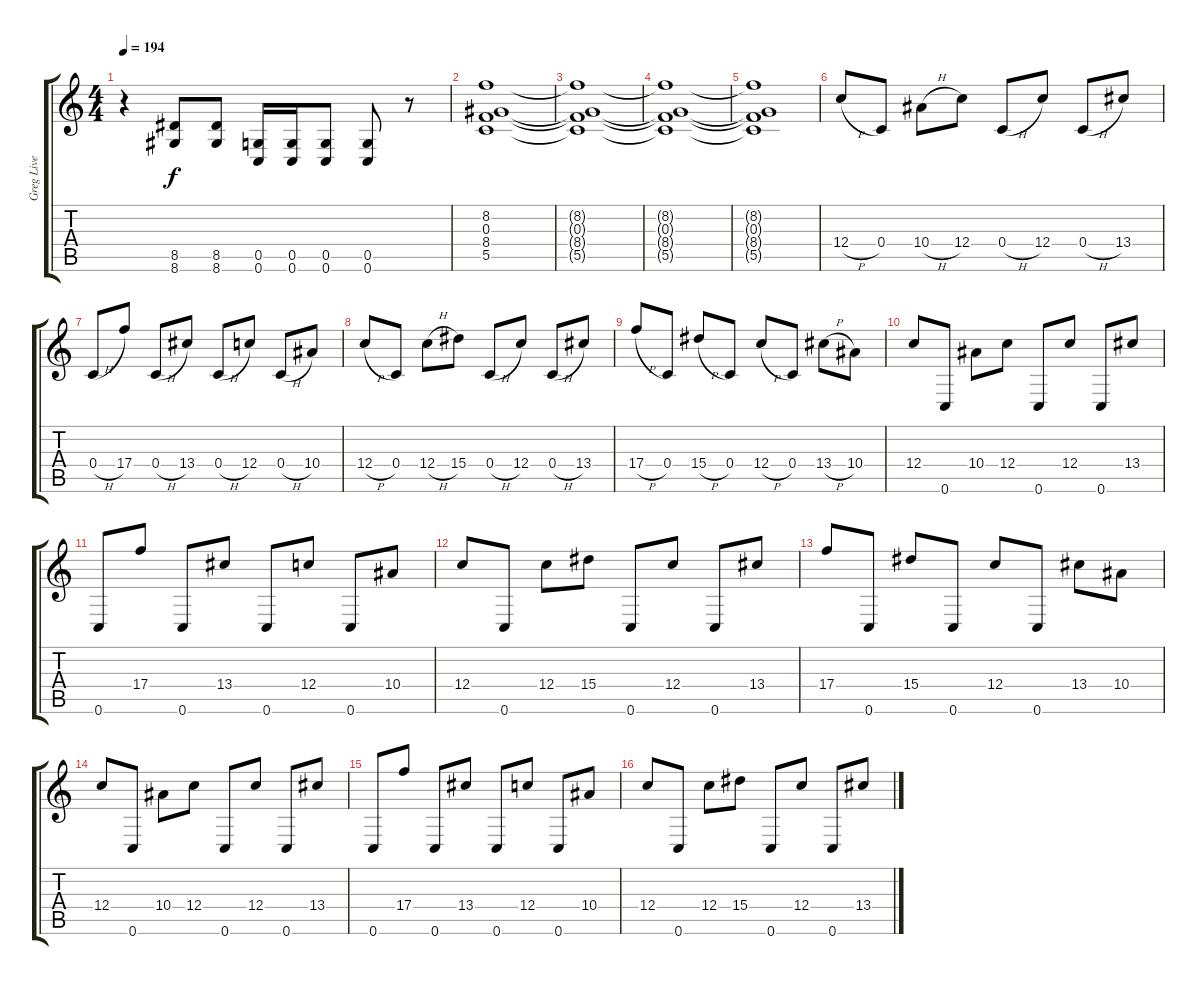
\track ("Greg Live" "Greg Live") {mute instrument distortionguitar}
\staff {score tabs}
\tuning (D4 A3 F3 C3 G2 C2) {hide}
\ts (4 4)
\tempo 194
\clef g2
\ks c
r.4{dy f} (8.5 8.6).8 (8.5 8.6).8 (0.5 0.6).16 (0.5 0.6).16 (0.5 0.6).8 (0.5 0.6).8 r.8 |
(8.2 0.3 8.4 5.5).1 |
(8.2{t} 0.3{t} 8.4{t} 5.5{t}).1 |
(8.2{t} 0.3{t} 8.4{t} 5.5{t}).1 |
(8.2{t} 0.3{t} 8.4{t} 5.5{t}).1 |
12.4{h}.8 0.4.8 10.4{h}.8 12.4.8 0.4{h}.8 12.4.8 0.4{h}.8 13.4.8 |
0.4{h}.8 17.4.8 0.4{h}.8 13.4.8 0.4{h}.8 12.4.8 0.4{h}.8 10.4.8 |
12.4{h}.8 0.4.8 12.4{h}.8 15.4.8 0.4{h}.8 12.4.8 0.4{h}.8 13.4.8 |
17.4{h}.8 0.4.8 15.4{h}.8 0.4.8 12.4{h}.8 0.4.8 13.4{h}.8 10.4.8 |
12.4.8 0.6.8 10.4.8 12.4.8 0.6.8 12.4.8 0.6.8 13.4.8 |
0.6.8 17.4.8 0.6.8 13.4.8 0.6.8 12.4.8 0.6.8 10.4.8 |
12.4.8 0.6.8 12.4.8 15.4.8 0.6.8 12.4.8 0.6.8 13.4.8 |
17.4.8 0.6.8 15.4.8 0.6.8 12.4.8 0.6.8 13.4.8 10.4.8 |
12.4.8 0.6.8 10.4.8 12.4.8 0.6.8 12.4.8 0.6.8 13.4.8 |
0.6.8 17.4.8 0.6.8 13.4.8 0.6.8 12.4.8 0.6.8 10.4.8 |
12.4.8 0.6.8 12.4.8 15.4.8 0.6.8 12.4.8 0.6.8 13.4.8
